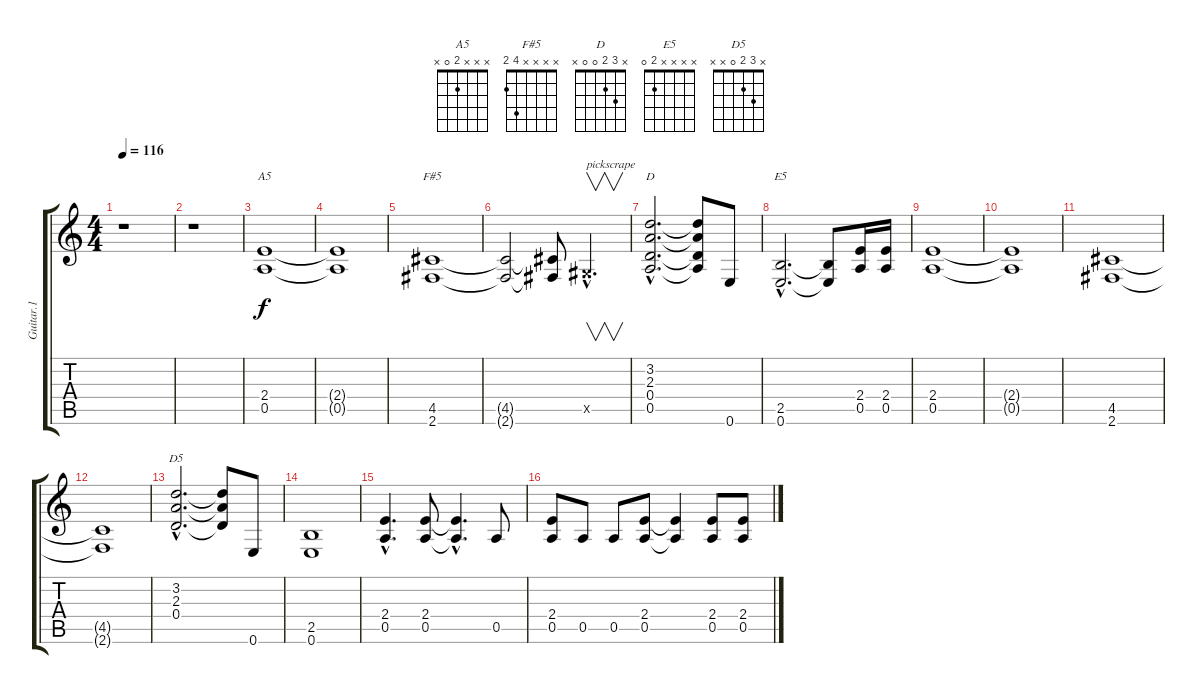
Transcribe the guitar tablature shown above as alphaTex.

\track ("Guitar.1" "Guitar.1") {instrument distortionguitar}
\staff {score tabs}
\tuning (E4 B3 G3 D3 A2 E2) {hide}
\chord ("A5" x x x 2 0 x)
\chord ("F#5" x x x x 4 2)
\chord ("D" x 3 2 0 0 x)
\chord ("E5" x x x x 2 0)
\chord ("D5" x 3 2 0 x x)
\ts (4 4)
\tempo 116
\clef g2
\ks c
r.1{dy f} |
r.1 |
(2.4 0.5).1{ch "A5"} |
(2.4{t} 0.5{t}).1 |
(4.5 2.6).1{ch "F#5"} |
(4.5{t} 2.6{t}).2 (4.5{t} 2.6{t}).8 -1.5{hac x}.4{v d txt "pickscrape"} |
(3.2{hac} 2.3{hac} 0.4{hac} 0.5{hac}).2{d ch "D"} (3.2{t} 2.3{t} 0.4{t} 0.5{t}).8 0.6.8 |
(2.5{hac} 0.6{hac}).2{d ch "E5"} (2.5{t} 0.6{t}).8 (2.4 0.5).16 (2.4 0.5).16 |
(2.4 0.5).1 |
(2.4{t} 0.5{t}).1 |
(4.5 2.6).1 |
(4.5{t} 2.6{t}).1 |
(3.2{hac} 2.3{hac} 0.4{hac}).2{d ch "D5"} (3.2{t} 2.3{t} 0.4{t}).8 0.6.8 |
(2.5 0.6).1 |
(2.4{hac} 0.5{hac}).4{d} (2.4 0.5).8 (2.4{hac t} 0.5{hac t}).4{d} 0.5.8 |
(2.4 0.5).8 0.5.8 0.5.8 (2.4 0.5).8 (2.4{t} 0.5{t}).4 (2.4 0.5).8 (2.4 0.5).8
